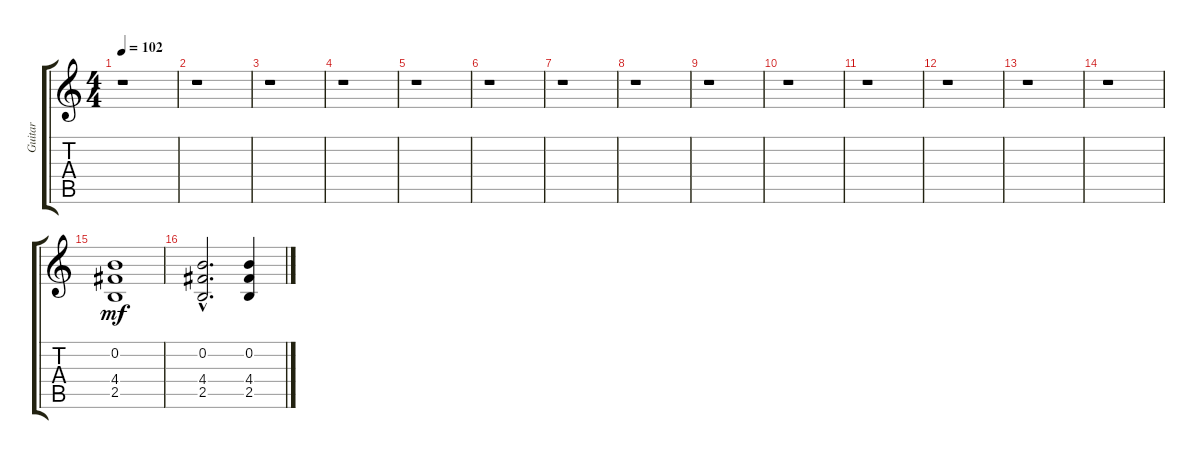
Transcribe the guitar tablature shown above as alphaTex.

\track ("Guitar" "Guitar") {instrument overdrivenguitar}
\staff {score tabs}
\tuning (E4 B3 G3 D3 A2 E2) {hide}
\ts (4 4)
\tempo 102
\clef g2
\ks c
r.1{dy mf} |
r.1 |
r.1 |
r.1 |
r.1 |
r.1 |
r.1 |
r.1 |
r.1 |
r.1 |
r.1 |
r.1 |
r.1 |
r.1 |
(0.2 4.4 2.5).1 |
(0.2{hac} 4.4{hac} 2.5{hac}).2{d} (0.2 4.4 2.5).4
